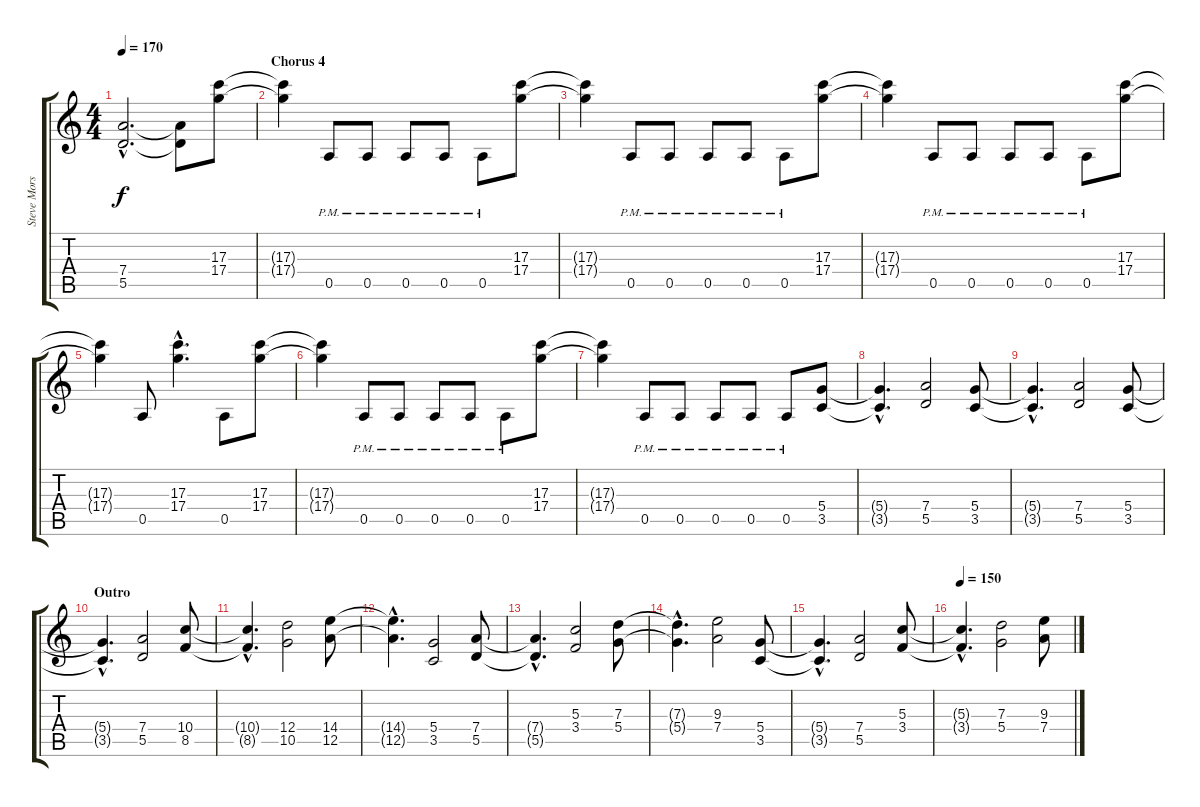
\track ("Steve Morse" "Steve Mors") {instrument overdrivenguitar}
\staff {score tabs}
\tuning (E4 B3 G3 D3 A2 E2) {hide}
\ts (4 4)
\tempo 170
\clef g2
\ks c
(7.4{hac t} 5.5{hac t}).2{d dy f} (7.4{t} 5.5{t}).8 (17.3 17.4).8 |
\section ("" "Chorus 4")
(17.3{t} 17.4{t}).4 0.5{pm}.8 0.5{pm}.8 0.5{pm}.8 0.5{pm}.8 0.5{pm}.8 (17.3 17.4).8 |
(17.3{t} 17.4{t}).4 0.5{pm}.8 0.5{pm}.8 0.5{pm}.8 0.5{pm}.8 0.5{pm}.8 (17.3 17.4).8 |
(17.3{t} 17.4{t}).4 0.5{pm}.8 0.5{pm}.8 0.5{pm}.8 0.5{pm}.8 0.5{pm}.8 (17.3 17.4).8 |
(17.3{t} 17.4{t}).4 0.5.8 (17.3{hac} 17.4{hac}).4{d} 0.5.8 (17.3 17.4).8 |
(17.3{t} 17.4{t}).4 0.5{pm}.8 0.5{pm}.8 0.5{pm}.8 0.5{pm}.8 0.5{pm}.8 (17.3 17.4).8 |
(17.3{t} 17.4{t}).4 0.5{pm}.8 0.5{pm}.8 0.5{pm}.8 0.5{pm}.8 0.5{pm}.8 (5.4 3.5).8 |
(5.4{hac t} 3.5{hac t}).4{d} (7.4 5.5).2 (5.4 3.5).8 |
(5.4{hac t} 3.5{hac t}).4{d} (7.4 5.5).2 (5.4 3.5).8 |
\section ("" "Outro")
(5.4{hac t} 3.5{hac t}).4{d} (7.4 5.5).2 (10.4 8.5).8 |
(10.4{hac t} 8.5{hac t}).4{d} (12.4 10.5).2 (14.4 12.5).8 |
(14.4{hac t} 12.5{hac t}).4{d} (5.4 3.5).2 (7.4 5.5).8 |
(7.4{hac t} 5.5{hac t}).4{d} (5.3 3.4).2 (7.3 5.4).8 |
(7.3{hac t} 5.4{hac t}).4{d} (9.3 7.4).2 (5.4 3.5).8 |
(5.4{hac t} 3.5{hac t}).4{d} (7.4 5.5).2 (5.3 3.4).8 |
\tempo 150
(5.3{hac t} 3.4{hac t}).4{d} (7.3 5.4).2 (9.3 7.4).8
